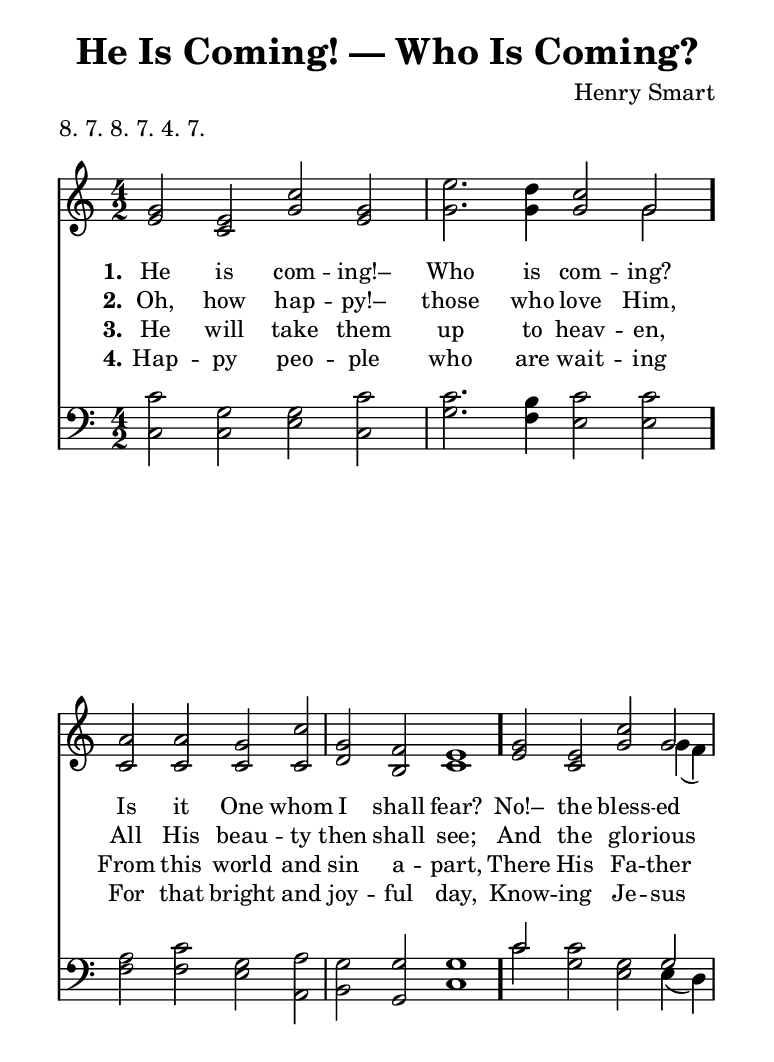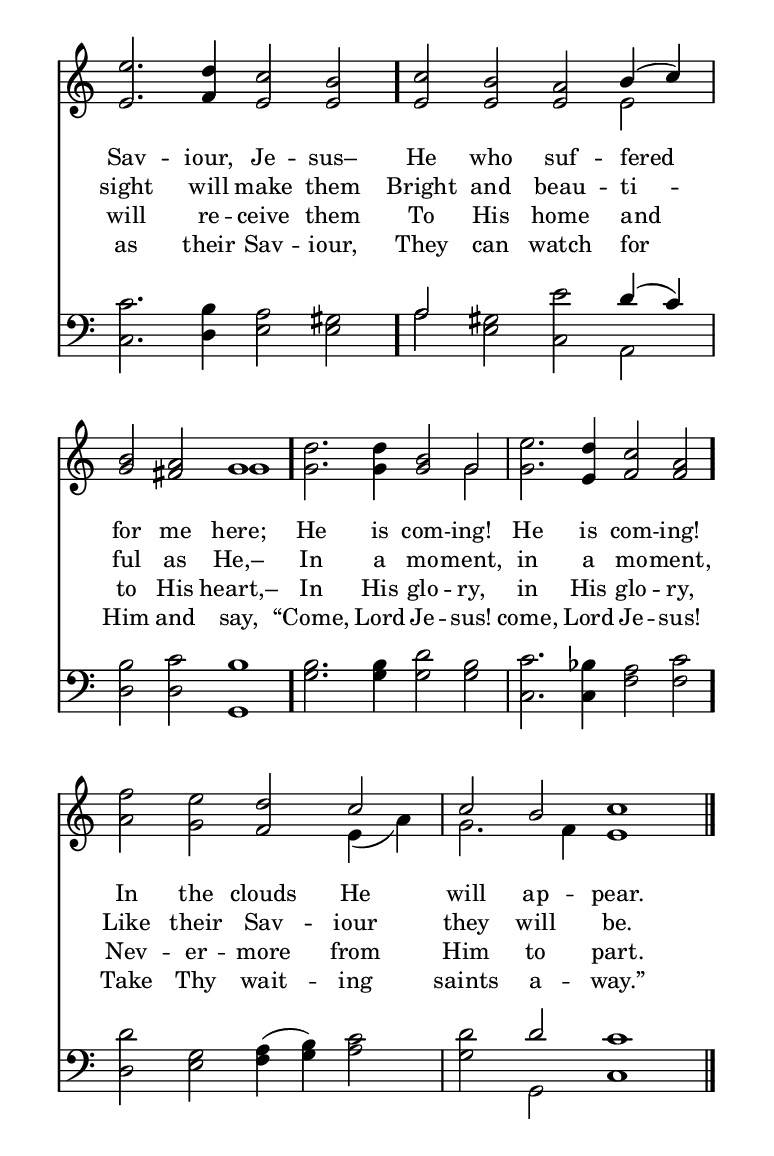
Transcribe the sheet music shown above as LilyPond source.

\include "common/global.ily"
\paper {
  \include "common/paper.ily"
  ragged-last-bottom = ##t
  % decrease system-to-system padding to fit onto page with previous score
  system-system-spacing.padding = 0
  system-system-spacing.basic-distance = 0
  markup-system-spacing.padding = 0
  markup-system-spacing.basic-distance = 0
}

\header{
  hymnnumber = "224"
  title = "He Is Coming! — Who Is Coming?"
  tunename = "Regent Square"
  meter = "8. 7. 8. 7. 4. 7."
  poet = ""
  composer = "Henry Smart"
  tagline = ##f
}

global = {
  \include "common/overrides.ily"
  \override Staff.TimeSignature.style = #'numbered
  \time 4/2
  \override Score.MetronomeMark.transparent = ##t % hide all fermata changes too
  \tempo 2=80
  \key c \major
  \autoBeamOff
}

notesSoprano = {
\global
\relative c'' {

  g2 e c' g | e'2. d4 c2 g |
  a2 a g c | g f e1 |
  g2 e c' g | e'2. d4 c2 b |
  c2 b a b4( c) | b2 a g1 |
  d'2. d4 b2 g | e'2. d4 c2 a |
  f'2 e d c | c b c1

  \bar "|."

}
}

notesAlto = {
\global
\relative e' {

  e2 c g' e | g2. g4 g2 g |
  c,2 c c c | d b c1
  e2 c g' g4( f) | e2. f4 e2 e |
  e2 e e e | g fis g1 |
  g2. g4 g2 g | g2. e4 f2 f |
  a2 g f e4( a) | g2. f4 e1 |

}
}

notesTenor = {
\global
\relative a {

  c2 g g c | c2. b4 c2 c |
  a2 c g a | g g g1 |
  c2 c g g | c2. b4 a2 gis |
  a2 gis e' d4( c) | b2 c b1 |
  b2. b4 d2 b | c2. bes4 a2 c |
  d2 g, a4( b) c2 | d2 d c1 |

}
}

notesBass = {
\global
\relative f {

  c2 c e c | g'2. f4 e2 e |
  f2 f e a, | b g c1 |
  c'2 g e e4( d) | c2. d4 e2 e |
  a2 e c a | d d g,1 |
  g'2. g4 g2 g | c,2. c4 f2 f |
  d2 e f4( g) a2 | g g, c1 |

}
}

wordsA = \lyricmode {
\set stanza = "1."

He is com -- ing!– Who is com -- ing? \bar "."
Is it One whom I shall fear? \bar "."
No!– the bless -- ed Sav -- iour, Je -- sus– \bar "."
He who suf -- fered for me here; \bar "."
He is com -- ing! %{HIDE>%} He is com -- ing! %{<HIDE%} \bar "."
In the clouds He will ap -- pear. \bar "."

}

wordsB = \lyricmode {
\set stanza = "2."

Oh, how hap -- py!– those who love Him,
All His beau -- ty then shall see;
And the glo -- rious sight will make them
Bright and beau -- ti -- ful as He,–
In a mo -- ment, %{HIDE>%} in a mo -- ment, %{<HIDE%}
Like their Sav -- iour they will be.

}

wordsC = \lyricmode {
\set stanza = "3."

He will take them up to heav -- en,
From this world and sin a -- part,
There His Fa -- ther will re -- ceive them
To His home and to His heart,–
In His glo -- ry, %{HIDE>%} in His glo -- ry, %{<HIDE%}
Nev -- er -- more from Him to part.

}

wordsD = \lyricmode {
\set stanza = "4."

Hap -- py peo -- ple who are wait -- ing
For that bright and joy -- ful day,
Know -- ing Je -- sus as their Sav -- iour,
They can watch for Him and say,
“Come, Lord Je -- sus! %{HIDE>%} come, Lord Je -- sus! %{<HIDE%}
Take Thy wait -- ing saints a -- way.”

}

\score {
  \context ChoirStaff <<
    \context Staff = upper <<
      \set Staff.autoBeaming = ##f
      \set ChoirStaff.systemStartDelimiter = #'SystemStartBar
      \set ChoirStaff.printPartCombineTexts = ##f
      \partcombine #'(2 . 9) \notesSoprano \notesAlto
      \context NullVoice = sopranos { \voiceOne << \notesSoprano >> }
      \context NullVoice = altos { \voiceTwo << \notesAlto >> }
      \context Lyrics = one   \lyricsto sopranos \wordsA
      \context Lyrics = two   \lyricsto sopranos \wordsB
      \context Lyrics = three \lyricsto sopranos \wordsC
      \context Lyrics = four  \lyricsto sopranos \wordsD
    >>
    \context Staff = men <<
      \set Staff.autoBeaming = ##f
      \clef bass
      \set ChoirStaff.printPartCombineTexts = ##f
      \partcombine #'(2 . 9) \notesTenor \notesBass
      \context NullVoice = tenors { \voiceOne << \notesTenor >> }
      \context NullVoice = basses { \voiceTwo << \notesBass >> }
    >>
  >>
  \layout {
    \include "common/layout.ily"
  }
  \midi{
    \include "common/midi.ily"
  }
}

\version "2.19.49"  % necessary for upgrading to future LilyPond versions.

% vi:set et ts=2 sw=2 ai nocindent syntax=lilypond:
